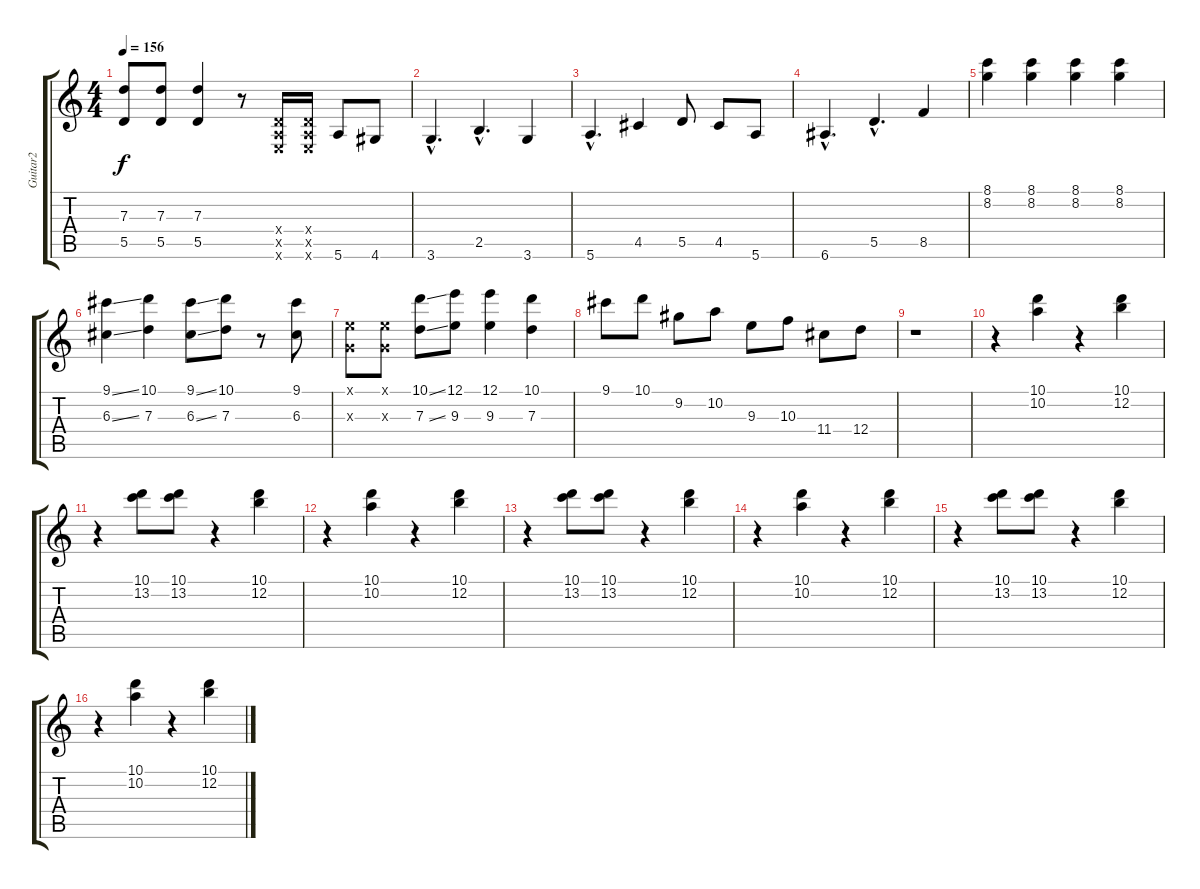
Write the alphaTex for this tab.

\track ("Guitar2" "Guitar2") {instrument distortionguitar}
\staff {score tabs}
\tuning (E4 B3 G3 D3 A2 E2) {hide}
\ts (4 4)
\tempo 156
\clef g2
\ks c
(7.3 5.5).8{dy f} (7.3 5.5).8 (7.3 5.5).4 r.8 (0.4{x} 0.5{x} 0.6{x}).16 (0.4{x} 0.5{x} 0.6{x}).16 5.6.8 4.6.8 |
3.6{hac}.4{d} 2.5{hac}.4{d} 3.6.4 |
5.6{hac}.4{d} 4.5.4 5.5.8 4.5.8 5.6.8 |
6.6{hac}.4{d} 5.5{hac}.4{d} 8.5.4 |
(8.1 8.2).4 (8.1 8.2).4 (8.1 8.2).4 (8.1 8.2).4 |
(9.1{ss} 6.3{ss}).4 (10.1 7.3).4 (9.1{ss} 6.3{ss}).8 (10.1 7.3).8 r.8 (9.1 6.3).8 |
(0.1{x} 0.3{x}).8 (0.1{x} 0.3{x}).8 (10.1{ss} 7.3{ss}).8 (12.1 9.3).8 (12.1 9.3).4 (10.1 7.3).4 |
9.1.8 10.1.8 9.2.8 10.2.8 9.3.8 10.3.8 11.4.8 12.4.8 |
r.1 |
r.4 (10.1 10.2).4 r.4 (10.1 12.2).4 |
r.4 (10.1 13.2).8 (10.1 13.2).8 r.4 (10.1 12.2).4 |
r.4 (10.1 10.2).4 r.4 (10.1 12.2).4 |
r.4 (10.1 13.2).8 (10.1 13.2).8 r.4 (10.1 12.2).4 |
r.4 (10.1 10.2).4 r.4 (10.1 12.2).4 |
r.4 (10.1 13.2).8 (10.1 13.2).8 r.4 (10.1 12.2).4 |
r.4 (10.1 10.2).4 r.4 (10.1 12.2).4
